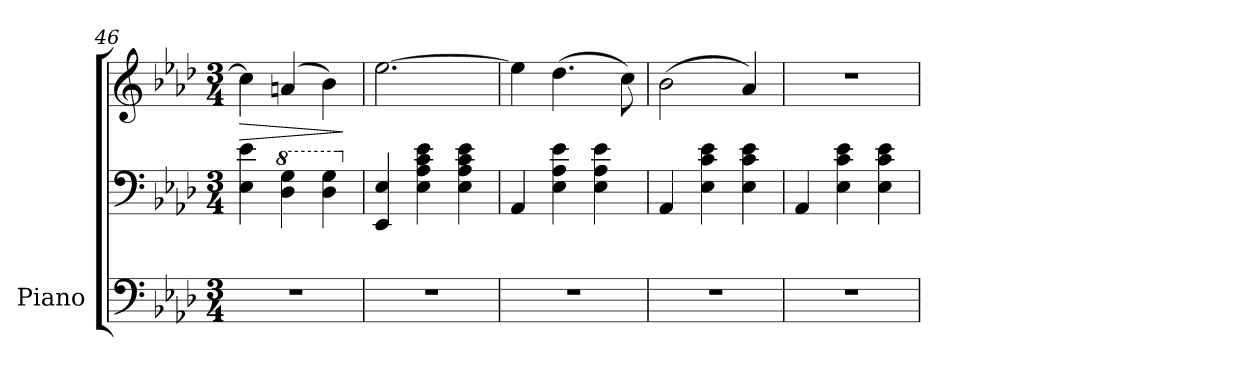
**kern	**kern	**kern	**dynam
*part1	*part1	*part1	*part1
*staff3	*staff2	*staff1	*staff1/2/3
*I"Piano	*	*	*
*I'Pno.	*	*	*
*clefF4	*clefF4	*clefG2	*
*k[b-e-a-d-]	*k[b-e-a-d-]	*k[b-e-a-d-]	*
*M3/4	*M3/4	*M3/4	*
=46	=46	=46	=46
!	!	!	!LO:HP:b
!	!	!	!LO:DY:n=1:b=2
!	!	!	!LO:DY:n=2:b
2.r	4E-\ 4e-\	4cc\]	> mf f
*	*8va	*	*
.	4d-\ 4g\	(>4an/	.
.	4d-\ 4g\	4b-\)	.
.	.	.	]
=47	=47	=47	=47
*	*X8va	*	*
!	!	!	!LO:DY:b=2
!	!	!	!LO:DY:n=1:b
2.r	4EE-/ 4E-/	[2.ee-\	p mf
.	4E-\ 4A-\ 4c\ 4e-\	.	.
.	4E-\ 4A-\ 4c\ 4e-\	.	.
=48	=48	=48	=48
2.r	4AA-/	4ee-\]	.
.	4E-\ 4A-\ 4e-\	(>4.dd-\	.
.	4E-\ 4A-\ 4e-\	.	.
.	.	8cc\)	.
=49	=49	=49	=49
2.r	4AA-/	(>2b-\	.
.	4E-\ 4c\ 4e-\	.	.
.	4E-\ 4c\ 4e-\	4a-/)	.
=50	=50	=50	=50
2.r	4AA-/	2.r	.
.	4E-\ 4c\ 4e-\	.	.
.	4E-\ 4c\ 4e-\	.	.
=	=	=	=
*-	*-	*-	*-
